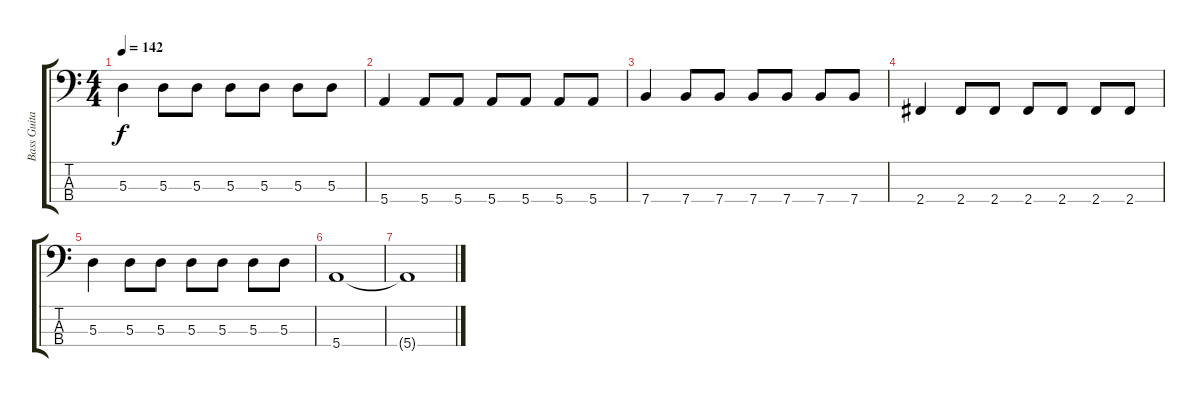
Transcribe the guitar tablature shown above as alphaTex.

\track ("Bass Guitar" "Bass Guita") {instrument electricbassfinger}
\staff {score tabs}
\tuning (G2 D2 A1 E1) {hide}
\ts (4 4)
\tempo 142
\clef f4
\ks c
5.3.4{dy f} 5.3.8 5.3.8 5.3.8 5.3.8 5.3.8 5.3.8 |
5.4.4 5.4.8 5.4.8 5.4.8 5.4.8 5.4.8 5.4.8 |
7.4.4 7.4.8 7.4.8 7.4.8 7.4.8 7.4.8 7.4.8 |
2.4.4 2.4.8 2.4.8 2.4.8 2.4.8 2.4.8 2.4.8 |
5.3.4 5.3.8 5.3.8 5.3.8 5.3.8 5.3.8 5.3.8 |
5.4.1 |
5.4{t}.1
